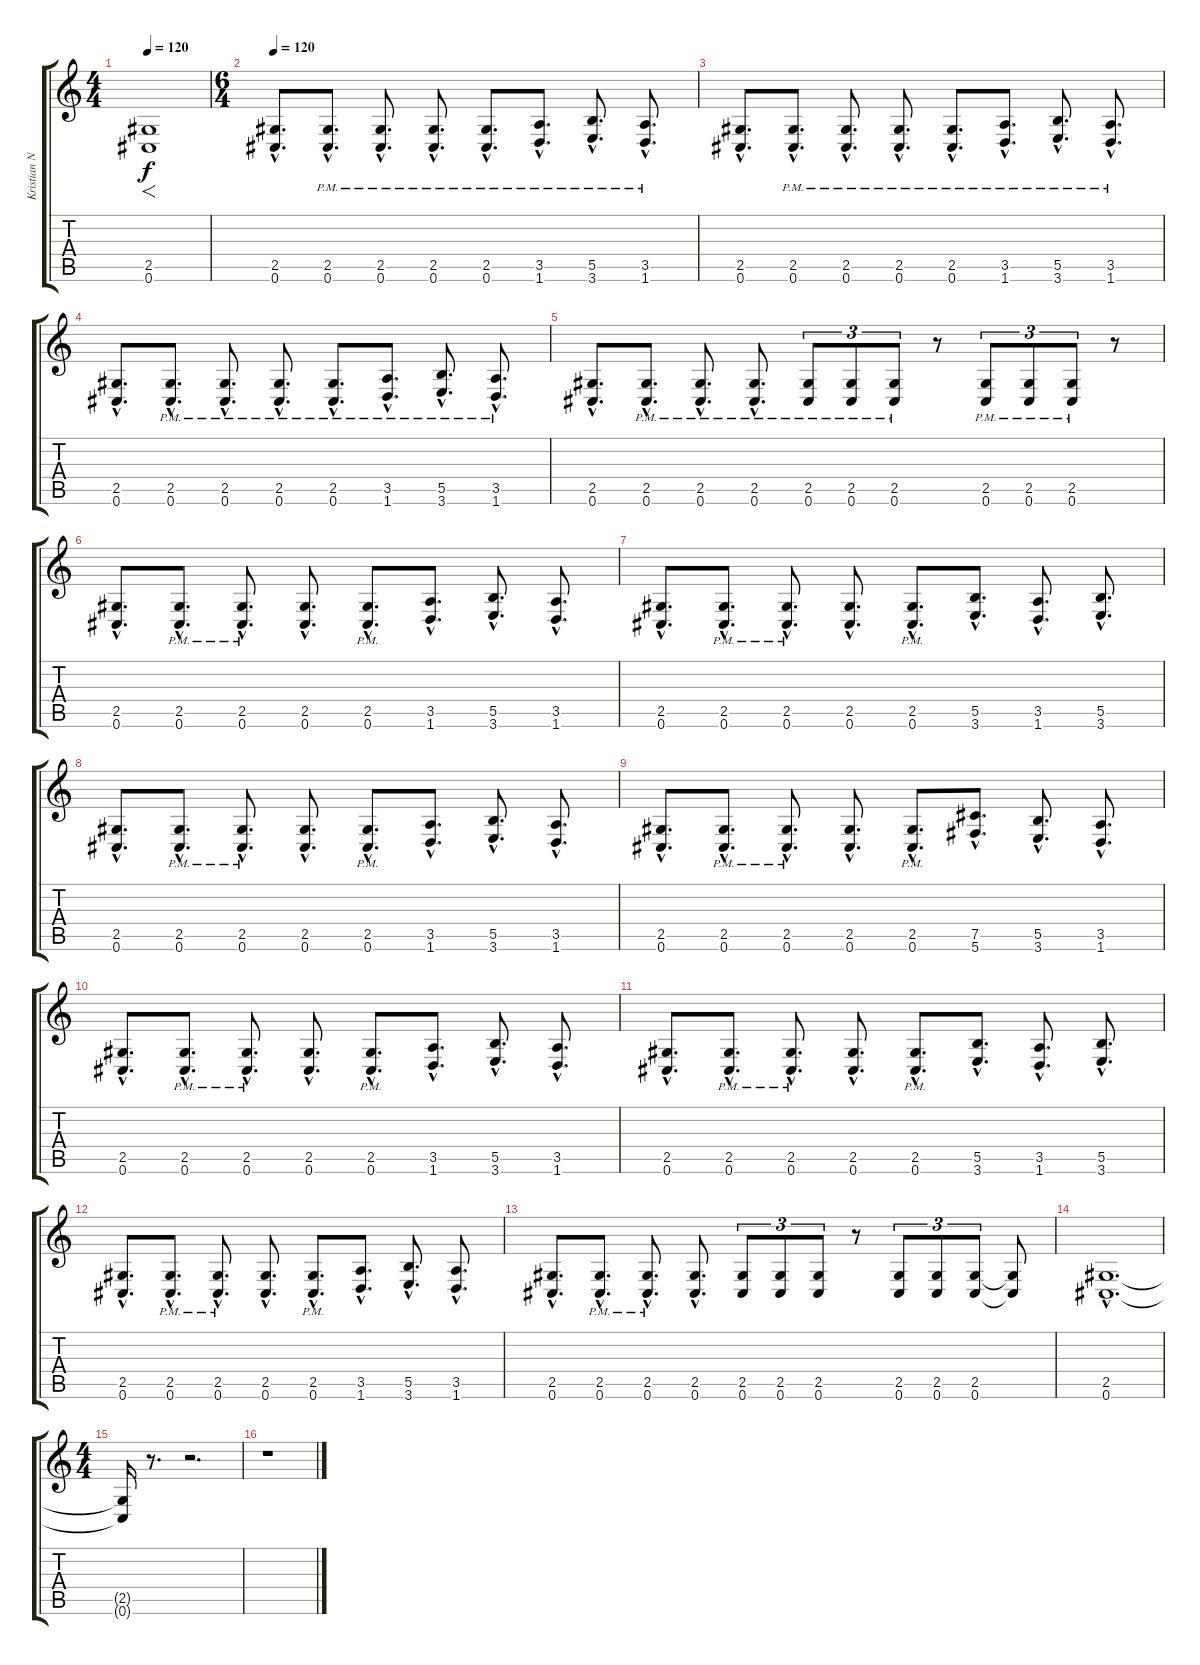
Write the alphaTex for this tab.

\track ("Kristian Niemann" "Kristian N") {instrument distortionguitar}
\staff {score tabs}
\tuning (Db4 Ab3 E3 B2 Gb2 Db2) {hide}
\ts (4 4)
\tempo 120
\tempo 60
\tempo 120
\clef g2
\ks c
(2.5 0.6).1{f dy f instrument distortionguitar} |
\ts (6 4)
\tempo 120
(2.5{hac} 0.6{hac}).8{d} (2.5{hac pm} 0.6{hac pm}).8{d} (2.5{hac pm} 0.6{hac pm}).8{d} (2.5{hac pm} 0.6{hac pm}).8{d} (2.5{hac pm} 0.6{hac pm}).8{d} (3.5{hac pm} 1.6{hac pm}).8{d} (5.5{hac pm} 3.6{hac pm}).8{d} (3.5{hac pm} 1.6{hac pm}).8{d} |
(2.5{hac} 0.6{hac}).8{d} (2.5{hac pm} 0.6{hac pm}).8{d} (2.5{hac pm} 0.6{hac pm}).8{d} (2.5{hac pm} 0.6{hac pm}).8{d} (2.5{hac pm} 0.6{hac pm}).8{d} (3.5{hac pm} 1.6{hac pm}).8{d} (5.5{hac pm} 3.6{hac pm}).8{d} (3.5{hac pm} 1.6{hac pm}).8{d} |
(2.5{hac} 0.6{hac}).8{d} (2.5{hac pm} 0.6{hac pm}).8{d} (2.5{hac pm} 0.6{hac pm}).8{d} (2.5{hac pm} 0.6{hac pm}).8{d} (2.5{hac pm} 0.6{hac pm}).8{d} (3.5{hac pm} 1.6{hac pm}).8{d} (5.5{hac pm} 3.6{hac pm}).8{d} (3.5{hac pm} 1.6{hac pm}).8{d} |
(2.5{hac} 0.6{hac}).8{d} (2.5{hac pm} 0.6{hac pm}).8{d} (2.5{hac pm} 0.6{hac pm}).8{d} (2.5{hac pm} 0.6{hac pm}).8{d} (2.5{pm} 0.6{pm}).8{tu (3 2)} (2.5{pm} 0.6{pm}).8{tu (3 2)} (2.5{pm} 0.6{pm}).8{tu (3 2)} r.8 (2.5{pm} 0.6{pm}).8{tu (3 2)} (2.5{pm} 0.6{pm}).8{tu (3 2)} (2.5{pm} 0.6{pm}).8{tu (3 2)} r.8 |
(2.5{hac} 0.6{hac}).8{d} (2.5{hac pm} 0.6{hac pm}).8{d} (2.5{hac pm} 0.6{hac pm}).8{d} (2.5{hac} 0.6{hac}).8{d} (2.5{hac pm} 0.6{hac pm}).8{d} (3.5{hac} 1.6{hac}).8{d} (5.5{hac} 3.6{hac}).8{d} (3.5{hac} 1.6{hac}).8{d} |
(2.5{hac} 0.6{hac}).8{d} (2.5{hac pm} 0.6{hac pm}).8{d} (2.5{hac pm} 0.6{hac pm}).8{d} (2.5{hac} 0.6{hac}).8{d} (2.5{hac pm} 0.6{hac pm}).8{d} (5.5{hac} 3.6{hac}).8{d} (3.5{hac} 1.6{hac}).8{d} (5.5{hac} 3.6{hac}).8{d} |
(2.5{hac} 0.6{hac}).8{d} (2.5{hac pm} 0.6{hac pm}).8{d} (2.5{hac pm} 0.6{hac pm}).8{d} (2.5{hac} 0.6{hac}).8{d} (2.5{hac pm} 0.6{hac pm}).8{d} (3.5{hac} 1.6{hac}).8{d} (5.5{hac} 3.6{hac}).8{d} (3.5{hac} 1.6{hac}).8{d} |
(2.5{hac} 0.6{hac}).8{d} (2.5{hac pm} 0.6{hac pm}).8{d} (2.5{hac pm} 0.6{hac pm}).8{d} (2.5{hac} 0.6{hac}).8{d} (2.5{hac pm} 0.6{hac pm}).8{d} (7.5{hac} 5.6{hac}).8{d} (5.5{hac} 3.6{hac}).8{d} (3.5{hac} 1.6{hac}).8{d} |
(2.5{hac} 0.6{hac}).8{d} (2.5{hac pm} 0.6{hac pm}).8{d} (2.5{hac pm} 0.6{hac pm}).8{d} (2.5{hac} 0.6{hac}).8{d} (2.5{hac pm} 0.6{hac pm}).8{d} (3.5{hac} 1.6{hac}).8{d} (5.5{hac} 3.6{hac}).8{d} (3.5{hac} 1.6{hac}).8{d} |
(2.5{hac} 0.6{hac}).8{d} (2.5{hac pm} 0.6{hac pm}).8{d} (2.5{hac pm} 0.6{hac pm}).8{d} (2.5{hac} 0.6{hac}).8{d} (2.5{hac pm} 0.6{hac pm}).8{d} (5.5{hac} 3.6{hac}).8{d} (3.5{hac} 1.6{hac}).8{d} (5.5{hac} 3.6{hac}).8{d} |
(2.5{hac} 0.6{hac}).8{d} (2.5{hac pm} 0.6{hac pm}).8{d} (2.5{hac pm} 0.6{hac pm}).8{d} (2.5{hac} 0.6{hac}).8{d} (2.5{hac pm} 0.6{hac pm}).8{d} (3.5{hac} 1.6{hac}).8{d} (5.5{hac} 3.6{hac}).8{d} (3.5{hac} 1.6{hac}).8{d} |
(2.5{hac} 0.6{hac}).8{d} (2.5{hac pm} 0.6{hac pm}).8{d} (2.5{hac pm} 0.6{hac pm}).8{d} (2.5{hac} 0.6{hac}).8{d} (2.5 0.6).8{tu (3 2)} (2.5 0.6).8{tu (3 2)} (2.5 0.6).8{tu (3 2)} r.8 (2.5 0.6).8{tu (3 2)} (2.5 0.6).8{tu (3 2)} (2.5 0.6).8{tu (3 2)} (2.5{t} 0.6{t}).8 |
(2.5{hac} 0.6{hac}).1{d} |
\ts (4 4)
(2.5{t} 0.6{t}).16 r.8{d} r.2{d} |
r.1
